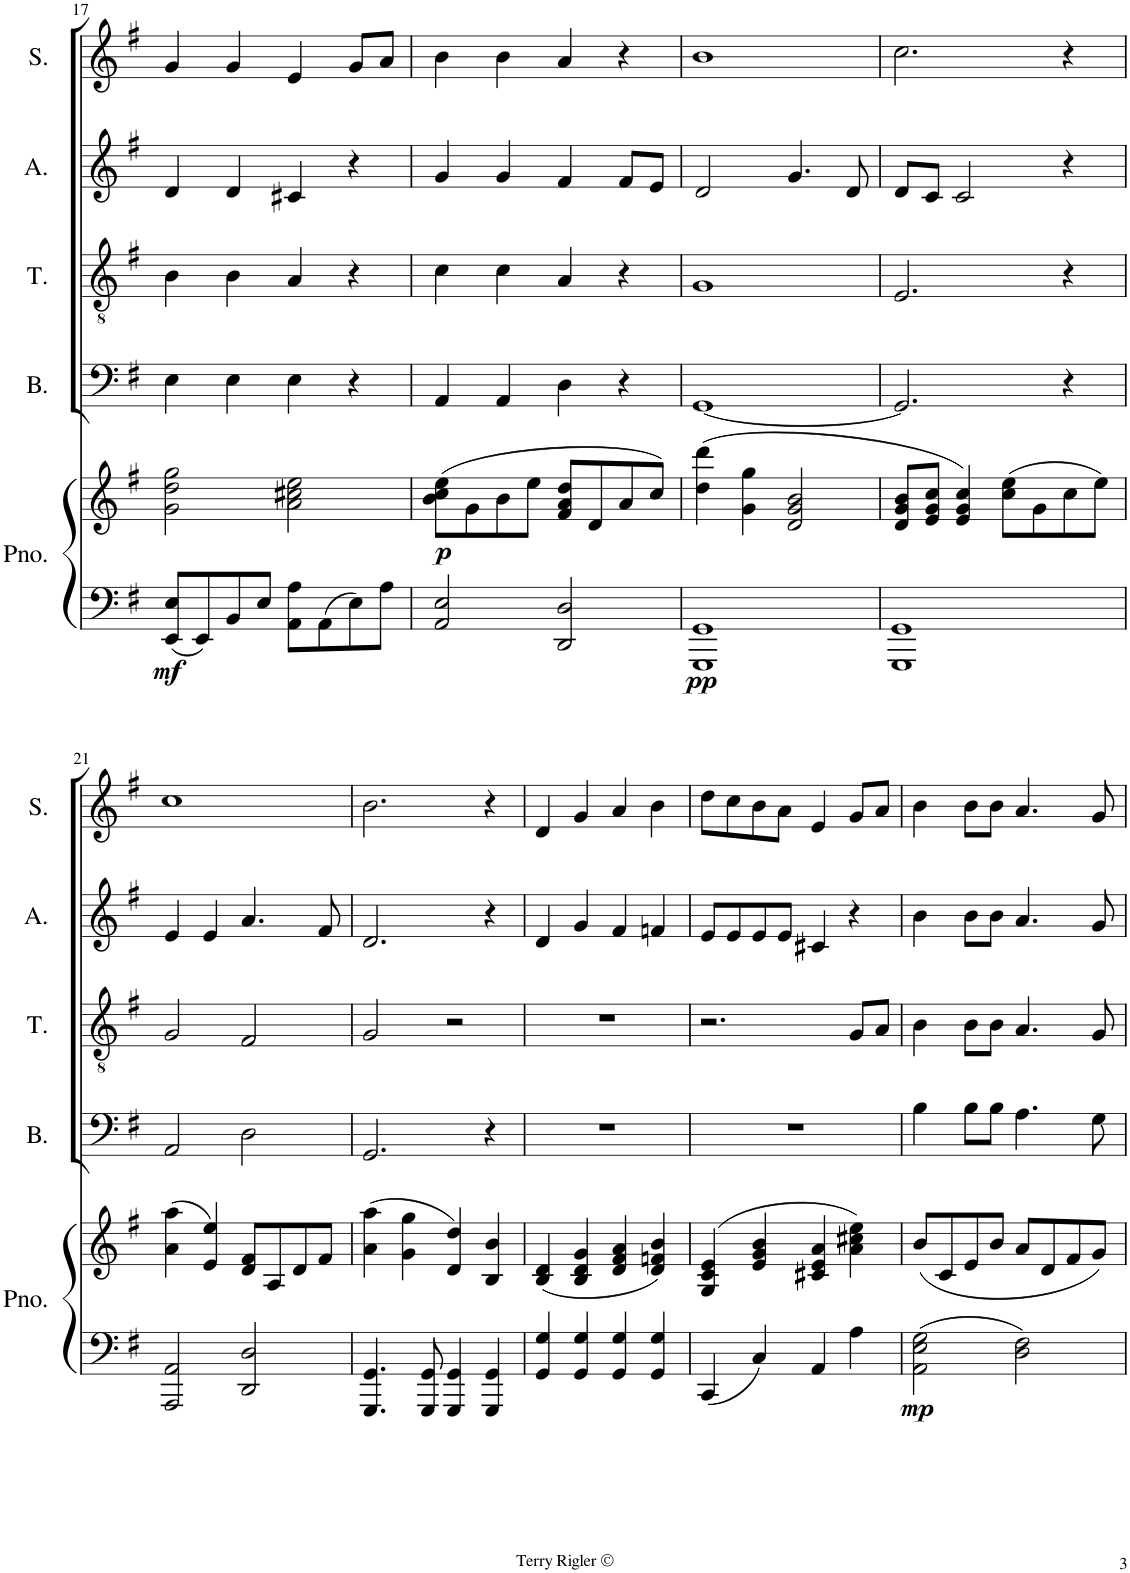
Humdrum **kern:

**kern	**kern	**dynam	**kern	**kern	**kern	**kern
*part5	*part5	*part5	*part4	*part3	*part2	*part1
*staff6	*staff5	*staff5/6	*staff4	*staff3	*staff2	*staff1
*I"Piano	*	*	*I"Bass	*I"Tenor	*I"Alto	*I"Soprano
*I'Pno.	*	*	*I'B.	*I'T.	*I'A.	*I'S.
!!LO:PB:g=z
*clefF4	*clefG2	*	*clefF4	*clefGv2	*clefG2	*clefG2
*k[f#]	*k[f#]	*	*k[f#]	*k[f#]	*k[f#]	*k[f#]
*M4/4	*M4/4	*	*M4/4	*M4/4	*M4/4	*M4/4
=17	=17	=17	=17	=17	=17	=17
!	!	!LO:DY:b=2	!	!	!	!
8EE/ 8E/L	2g\ 2dd\ 2gg\	mf	4E\	4B\	4d/	4g/
8EE/	.	.	.	.	.	.
8BB/	.	.	4E\	4B\	4d/	4g/
8E/J	.	.	.	.	.	.
8AA\ 8A\L	2a\ 2cc#X\ 2ee\	.	4E\	4A/	4c#X/	4e/
8AA\	.	.	.	.	.	.
8E\	.	.	4r	4r	4r	8g/L
8A\J	.	.	.	.	.	8a/J
=18	=18	=18	=18	=18	=18	=18
!	!	!LO:DY:b	!	!	!	!
2AA/ 2E/	(8b\ 8cc\ 8ee\L	p	4AA/	4c\	4g/	4b\
.	8g\	.	.	.	.	.
.	8b\	.	4AA/	4c\	4g/	4b\
.	8ee\J	.	.	.	.	.
2DD/ 2D/	8f#/ 8a/ 8dd/L	.	4D\	4A/	4f#/	4a/
.	8d/	.	.	.	.	.
.	8a/	.	4r	4r	8f#/L	4r
.	8cc/J)	.	.	.	8e/J	.
=19	=19	=19	=19	=19	=19	=19
!	!	!LO:DY:b=2	!	!	!	!
1GGG 1GG	(4dd\ 4ddd\	pp	[1GG	1G	2d/	1b
.	4g\ 4gg\	.	.	.	.	.
.	2d/ 2g/ 2b/	.	.	.	4.g/	.
.	.	.	.	.	8d/	.
=20	=20	=20	=20	=20	=20	=20
1GGG 1GG	8d/ 8g/ 8b/L	.	2.GG/]	2.E/	8d/L	2.cc\
.	8e/ 8g/ 8cc/J	.	.	.	8c/J	.
.	4e/ 4g/ 4cc/)	.	.	.	2c/	.
.	(8cc\ 8ee\L	.	.	.	.	.
.	8g\	.	.	.	.	.
.	8cc\	.	4r	4r	4r	4r
.	8ee\J)	.	.	.	.	.
!!LO:LB:g=z
=21	=21	=21	=21	=21	=21	=21
2AAA/ 2AA/	(4a\ 4aa\	.	2AA/	2G/	4e/	1cc
.	4e/ 4ee/)	.	.	.	4e/	.
2DD/ 2D/	8d/ 8f#/L	.	2D\	2F#/	4.a/	.
.	8A/	.	.	.	.	.
.	8d/	.	.	.	.	.
.	8f#/J	.	.	.	8f#/	.
=22	=22	=22	=22	=22	=22	=22
4.GGG/ 4.GG/	(4a\ 4aa\	.	2.GG/	2G/	2.d/	2.b\
.	4g\ 4gg\	.	.	.	.	.
8GGG/ 8GG/	.	.	.	.	.	.
4GGG/ 4GG/	4d/ 4dd/)	.	.	2r	.	.
4GGG/ 4GG/	4B/ 4b/	.	4r	.	4r	4r
=23	=23	=23	=23	=23	=23	=23
4GG/ 4G/	(4B/ 4d/	.	1r	1r	4d/	4d/
4GG/ 4G/	4B/ 4d/ 4g/	.	.	.	4g/	4g/
4GG/ 4G/	4d/ 4f#/ 4a/	.	.	.	4f#/	4a/
4GG/ 4G/	4d/ 4fn/ 4b/)	.	.	.	4fn/	4b\
=24	=24	=24	=24	=24	=24	=24
4CC/	(4G/ 4c/ 4e/	.	1r	2.r	8e/L	8dd\L
.	.	.	.	.	8e/	8cc\
4C/	4e/ 4g/ 4b/	.	.	.	8e/	8b\
.	.	.	.	.	8e/J	8a\J
4AA/	4c#X/ 4e/ 4a/	.	.	.	4c#X/	4e/
4A\	4a\ 4cc#X\ 4ee\)	.	.	8G/L	4r	8g/L
.	.	.	.	8A/J	.	8a/J
=25	=25	=25	=25	=25	=25	=25
!	!	!LO:DY:b=2	!	!	!	!
2AA\ 2E\ 2G\	(8b/L	mp	4B\	4B\	4b\	4b\
.	8c/	.	.	.	.	.
.	8e/	.	8B\L	8B\L	8b\L	8b\L
.	8b/J	.	8B\J	8B\J	8b\J	8b\J
2D\ 2F#\	8a/L	.	4.A\	4.A/	4.a/	4.a/
.	8d/	.	.	.	.	.
.	8f#/	.	.	.	.	.
.	8g/J)	.	8G\	8G/	8g/	8g/
=	=	=	=	=	=	=
*-	*-	*-	*-	*-	*-	*-
